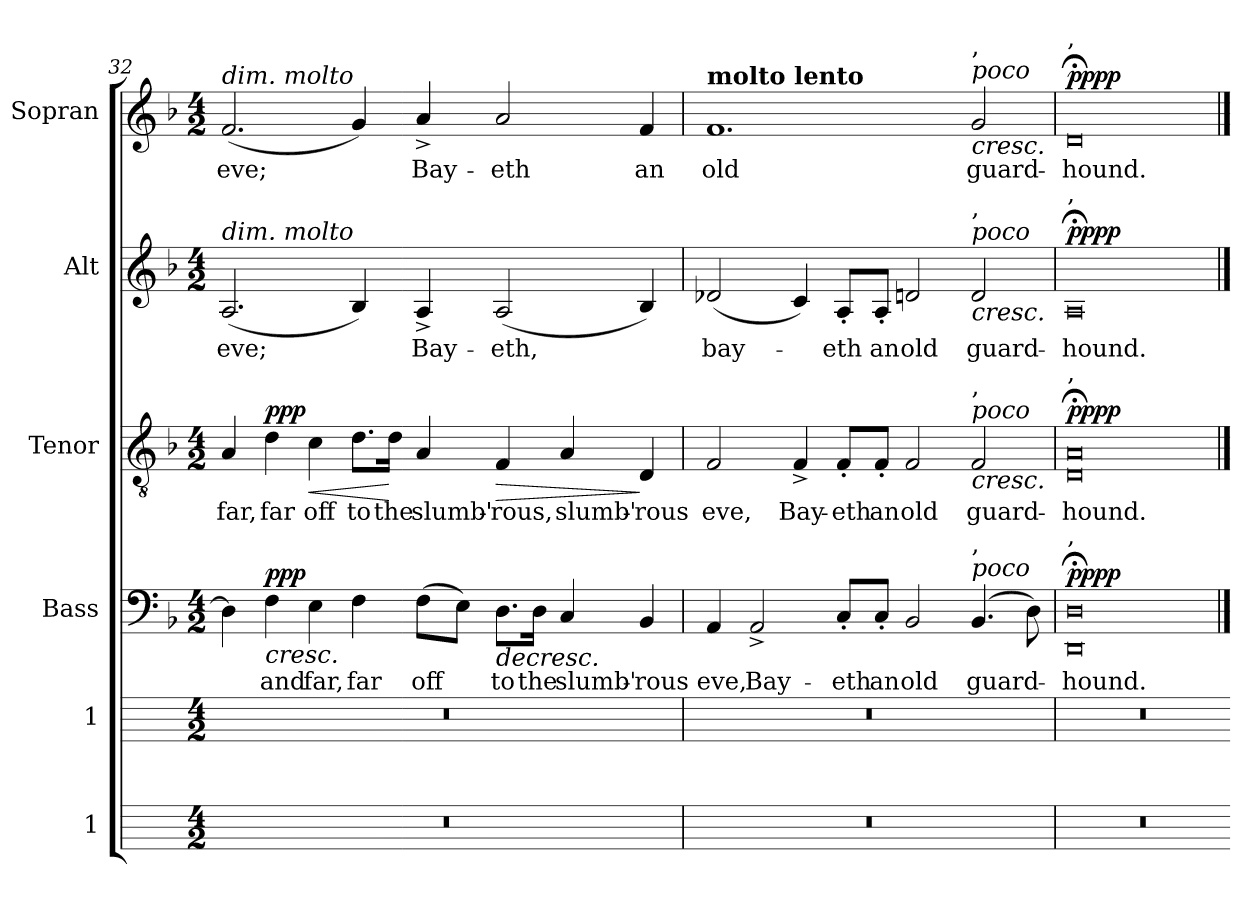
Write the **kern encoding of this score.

**kern	**kern	**kern	**text	**dynam	**kern	**text	**dynam	**kern	**text	**dynam	**kern	**text	**dynam
*part6	*part5	*part4	*part4	*part4	*part3	*part3	*part3	*part2	*part2	*part2	*part1	*part1	*part1
*staff6	*staff5	*staff4	*staff4	*staff4	*staff3	*staff3	*staff3	*staff2	*staff2	*staff2	*staff1	*staff1	*staff1
*I"1	*I"1	*I"Bass	*	*	*I"Tenor	*	*	*I"Alt	*	*	*I"Sopran	*	*
*	*	*I'B	*	*	*I'T	*	*	*I'A	*	*	*I'S	*	*
!!LO:LB:g=z
*	*	*clefF4	*	*	*clefGv2	*	*	*clefG2	*	*	*clefG2	*	*
*	*	*k[b-]	*	*	*k[b-]	*	*	*k[b-]	*	*	*k[b-]	*	*
*	*	*F:	*	*	*F:	*	*	*F:	*	*	*F:	*	*
*M4/2	*M4/2	*M4/2	*	*	*M4/2	*	*	*M4/2	*	*	*M4/2	*	*
=32	=32	=32	=32	=32	=32	=32	=32	=32	=32	=32	=32	=32	=32
!	!	!	!	!	!	!	!	!	!	!	!LO:TX:a:i:t=dim. molto	!	!
!	!	!	!	!	!	!	!	!LO:TX:a:i:t=dim. molto	!	!	!	!	!
!	!	!	!	!	!	!LO:LY:b	!	!	!LO:LY:b	!	!	!LO:LY:b	!
0r	0r	4D]	.	.	4A	far,	.	(<2.A	eve;	.	(<2.f	eve;	.
!	!	!	!LO:LY:b	!LO:HP:b	!	!LO:LY:b	!LO:HP:b	!	!	!	!	!	!
!	!	!	!	!LO:DY:n=1:a	!	!	!LO:DY:n=1:a	!	!	!	!	!	!
.	.	4F	and	< ppp	4d	far	< ppp	.	.	.	.	.	.
!	!	!	!LO:LY:b	!	!	!LO:LY:b	!	!	!	!	!	!	!
.	.	4E	far,	.	4c	off	.	.	.	.	.	.	.
!	!	!	!LO:LY:b	!	!	!LO:LY:b	!	!	!	!	!	!	!
.	.	4F	far	.	8.dL	to	.	4B-)	.	.	4g)	.	.
!	!	!	!	!	!	!LO:LY:b	!	!	!	!	!	!	!
.	.	.	.	.	16dJ	the	[	.	.	.	.	.	.
!	!	!	!LO:LY:b	!	!	!LO:LY:b	!	!	!LO:LY:b	!	!	!LO:LY:b	!
.	.	(>8FL	off	.	4A	slumb'-	.	4A^	Bay-	.	4a^	Bay-	.
.	.	8EJ)	.	.	.	.	.	.	.	.	.	.	.
!	!	!	!LO:LY:b	!LO:HP:b	!	!LO:LY:b	!LO:HP:b	!	!LO:LY:b	!	!	!LO:LY:b	!
.	.	8.DL	to	>	4F	-rous,	>	(<2A	-eth,	.	2a	-eth	.
!	!	!	!LO:LY:b	!	!	!	!	!	!	!	!	!	!
.	.	16DJ	the	.	.	.	.	.	.	.	.	.	.
!	!	!	!LO:LY:b	!	!	!LO:LY:b	!	!	!	!	!	!	!
.	.	4C	slumb'-	.	4A	slumb'-	.	.	.	.	.	.	.
!	!	!	!LO:LY:b	!	!	!LO:LY:b	!	!	!	!	!	!LO:LY:b	!
.	.	4BB-	-rous	[	4D	-rous	]	4B-)	.	.	4f	an	.
=33	=33	=33	=33	=33	=33	=33	=33	=33	=33	=33	=33	=33	=33
!	!	!	!	!	!	!	!	!	!	!	!LO:TX:a:B:t=molto lento	!	!
!	!	!	!LO:LY:b	!	!	!LO:LY:b	!	!	!LO:LY:b	!LO:DY:a	!	!LO:LY:b	!
!	!	!	!	!	!	!	!	!	!	!LO:DY:n=1:a	!	!	!
0r	0r	4AA	eve,	.	2F	eve,	.	(<2d-X	bay-	mf p	1.f	old	.
!	!	!	!LO:LY:b	!LO:DY:a	!	!	!	!	!	!	!	!	!
!	!	!	!	!LO:DY:n=1:a	!	!	!	!	!	!	!	!	!
.	.	2AA^	Bay-	mf p	.	.	.	.	.	.	.	.	.
!	!	!	!	!	!	!LO:LY:b	!LO:DY:a	!	!	!	!	!	!
!	!	!	!	!	!	!	!LO:DY:n=1:a	!	!	!	!	!	!
.	.	.	.	.	4F^	Bay-	mf p	4c)	.	.	.	.	.
!	!	!	!LO:LY:b	!	!	!LO:LY:b	!	!	!LO:LY:b	!	!	!	!
.	.	8C'L	-eth	.	8F'L	-eth	.	8A'L	-eth	.	.	.	.
!	!	!	!LO:LY:b	!	!	!LO:LY:b	!	!	!LO:LY:b	!	!	!	!
.	.	8C'J	an	.	8F'J	an	.	8A'J	an	.	.	.	.
!	!	!	!LO:LY:b	!	!	!LO:LY:b	!	!	!LO:LY:b	!	!	!	!
.	.	2BB-	old	.	2F	old	.	2dn	old	.	.	.	.
!	!	!	!	!	!	!	!	!	!	!	!LO:TX:a:i:t=poco	!	!
!	!	!	!	!	!	!	!	!	!	!	!LO:TX:a:t=,	!	!
!	!	!	!	!	!	!	!	!LO:TX:a:i:t=poco	!	!	!	!	!
!	!	!	!	!	!	!	!	!LO:TX:a:t=,	!	!	!	!	!
!	!	!	!	!	!LO:TX:a:i:t=poco	!	!	!	!	!	!	!	!
!	!	!	!	!	!LO:TX:a:t=,	!	!	!	!	!	!	!	!
!	!	!LO:TX:a:i:t=poco	!	!	!	!	!	!	!	!	!	!	!
!	!	!LO:TX:a:t=,	!	!	!	!	!	!	!	!	!	!	!
!	!	!	!LO:LY:b	!	!	!LO:LY:b	!LO:HP:b	!	!LO:LY:b	!LO:HP:b	!	!LO:LY:b	!LO:HP:b
.	.	(<4.BB-	guard-	.	2F	guard-	<	2d	guard-	<	2g	guard-	<
.	.	8D)	.	.	.	.	.	.	.	.	.	.	.
.	.	.	.	]	.	.	.	.	.	.	.	.	.
=34	=34	=34	=34	=34	=34	=34	=34	=34	=34	=34	=34	=34	=34
!	!	!	!	!	!	!	!	!	!	!	!LO:TX:a:t=,	!	!
!	!	!	!	!	!	!	!	!LO:TX:a:t=,	!	!	!	!	!
!	!	!	!	!	!LO:TX:a:t=,	!	!	!	!	!	!	!	!
!	!	!LO:TX:a:t=,	!	!	!	!	!	!	!	!	!	!	!
!	!	!	!LO:LY:b	!LO:DY:a	!	!LO:LY:b	!	!	!LO:LY:b	!	!	!LO:LY:b	!
!	!	!	!	!LO:DY:n=1:a	!	!	!LO:DY:a	!	!	!	!	!	!
!	!	!	!	!	!	!	!LO:DY:n=1:a	!	!	!LO:DY:a	!	!	!
!	!	!	!	!	!	!	!	!	!	!LO:DY:n=1:a	!	!	!LO:DY:a
!	!	!	!	!	!	!	!	!	!	!	!	!	!LO:DY:n=1:a
0r	0r	0DD;< 0D;<	-hound.	pp pp	0D;< 0A;<	-hound.	pp pp	0A;<	-hound.	pp pp	0d;<	-hound.	pp pp
.	.	.	.	.	.	.	[	.	.	[	.	.	[
=	=	==	==	==	==	==	==	==	==	==	==	==	==
*-	*-	*-	*-	*-	*-	*-	*-	*-	*-	*-	*-	*-	*-
